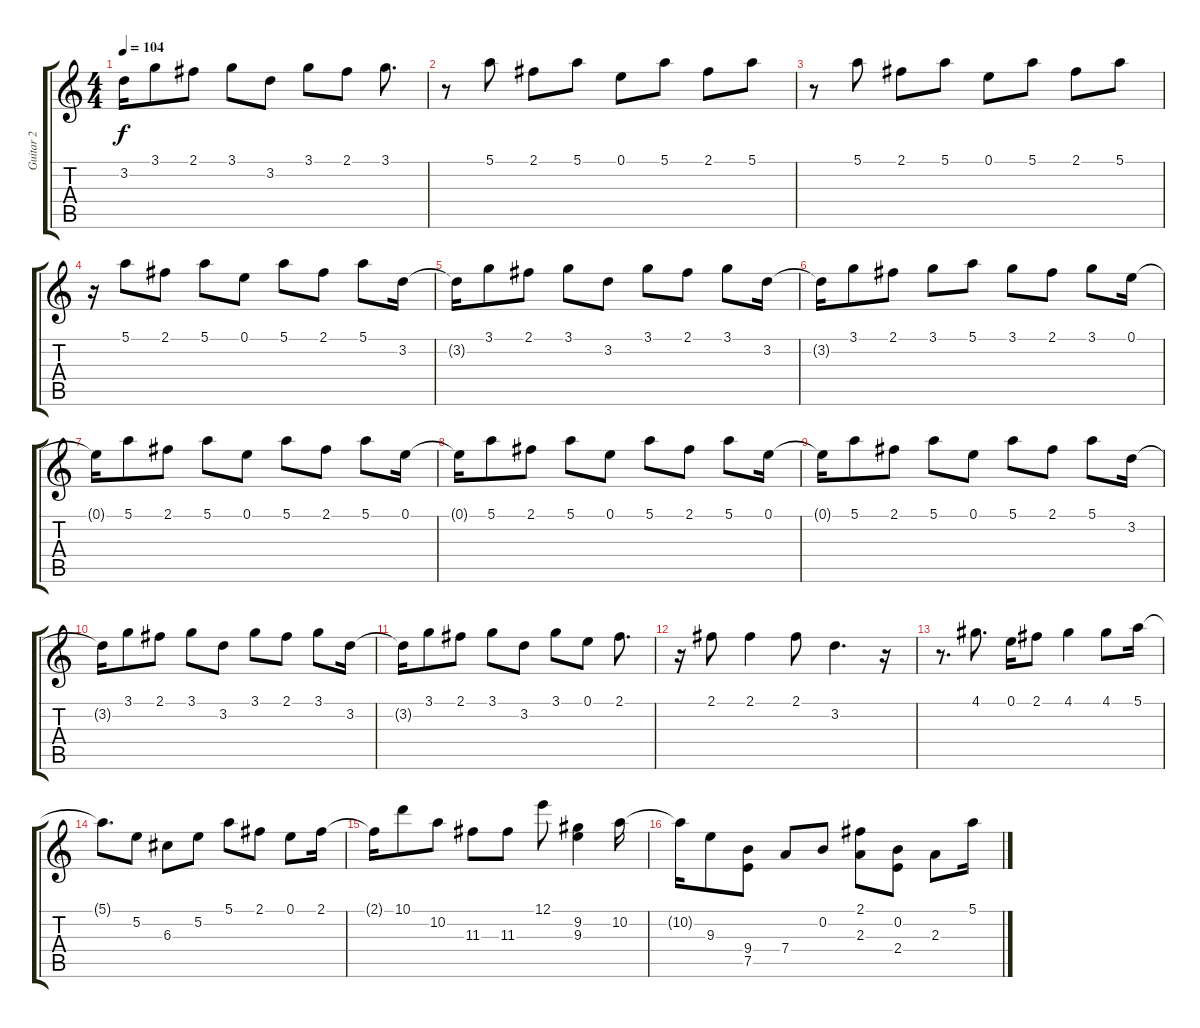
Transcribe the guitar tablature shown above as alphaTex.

\track ("Guitar 2" "Guitar 2") {instrument electricguitarjazz}
\staff {score tabs}
\tuning (E4 B3 G3 D3 A2 E2) {hide}
\ts (4 4)
\tempo 104
\clef g2
\ks c
3.2{t}.16{dy f} 3.1.8 2.1.8 3.1.8 3.2.8 3.1.8 2.1.8 3.1.8{d} |
r.8 5.1.8 2.1.8 5.1.8 0.1.8 5.1.8 2.1.8 5.1.8 |
r.8 5.1.8 2.1.8 5.1.8 0.1.8 5.1.8 2.1.8 5.1.8 |
r.16 5.1.8 2.1.8 5.1.8 0.1.8 5.1.8 2.1.8 5.1.8 3.2.16 |
3.2{t}.16 3.1.8 2.1.8 3.1.8 3.2.8 3.1.8 2.1.8 3.1.8 3.2.16 |
3.2{t}.16 3.1.8 2.1.8 3.1.8 5.1.8 3.1.8 2.1.8 3.1.8 0.1.16 |
0.1{t}.16 5.1.8 2.1.8 5.1.8 0.1.8 5.1.8 2.1.8 5.1.8 0.1.16 |
0.1{t}.16 5.1.8 2.1.8 5.1.8 0.1.8 5.1.8 2.1.8 5.1.8 0.1.16 |
0.1{t}.16 5.1.8 2.1.8 5.1.8 0.1.8 5.1.8 2.1.8 5.1.8 3.2.16 |
3.2{t}.16 3.1.8 2.1.8 3.1.8 3.2.8 3.1.8 2.1.8 3.1.8 3.2.16 |
3.2{t}.16 3.1.8 2.1.8 3.1.8 3.2.8 3.1.8 0.1.8 2.1.8{d} |
r.16 2.1.8 2.1.4 2.1.8 3.2.4{d} r.16 |
r.8{d} 4.1.8{d} 0.1.16 2.1.8 4.1.4 4.1.8 5.1.16 |
5.1{t}.8{d} 5.2.8 6.3.8 5.2.8 5.1.8 2.1.8 0.1.8 2.1.16 |
2.1{t}.16 10.1.8 10.2.8 11.3.8 11.3.8 12.1.8 (9.2 9.3).4 10.2.16 |
10.2{t}.16 9.3.8 (9.4 7.5).8 7.4.8 0.2.8 (2.1 2.3).8 (0.2 2.4).8 2.3.8 5.1.16
